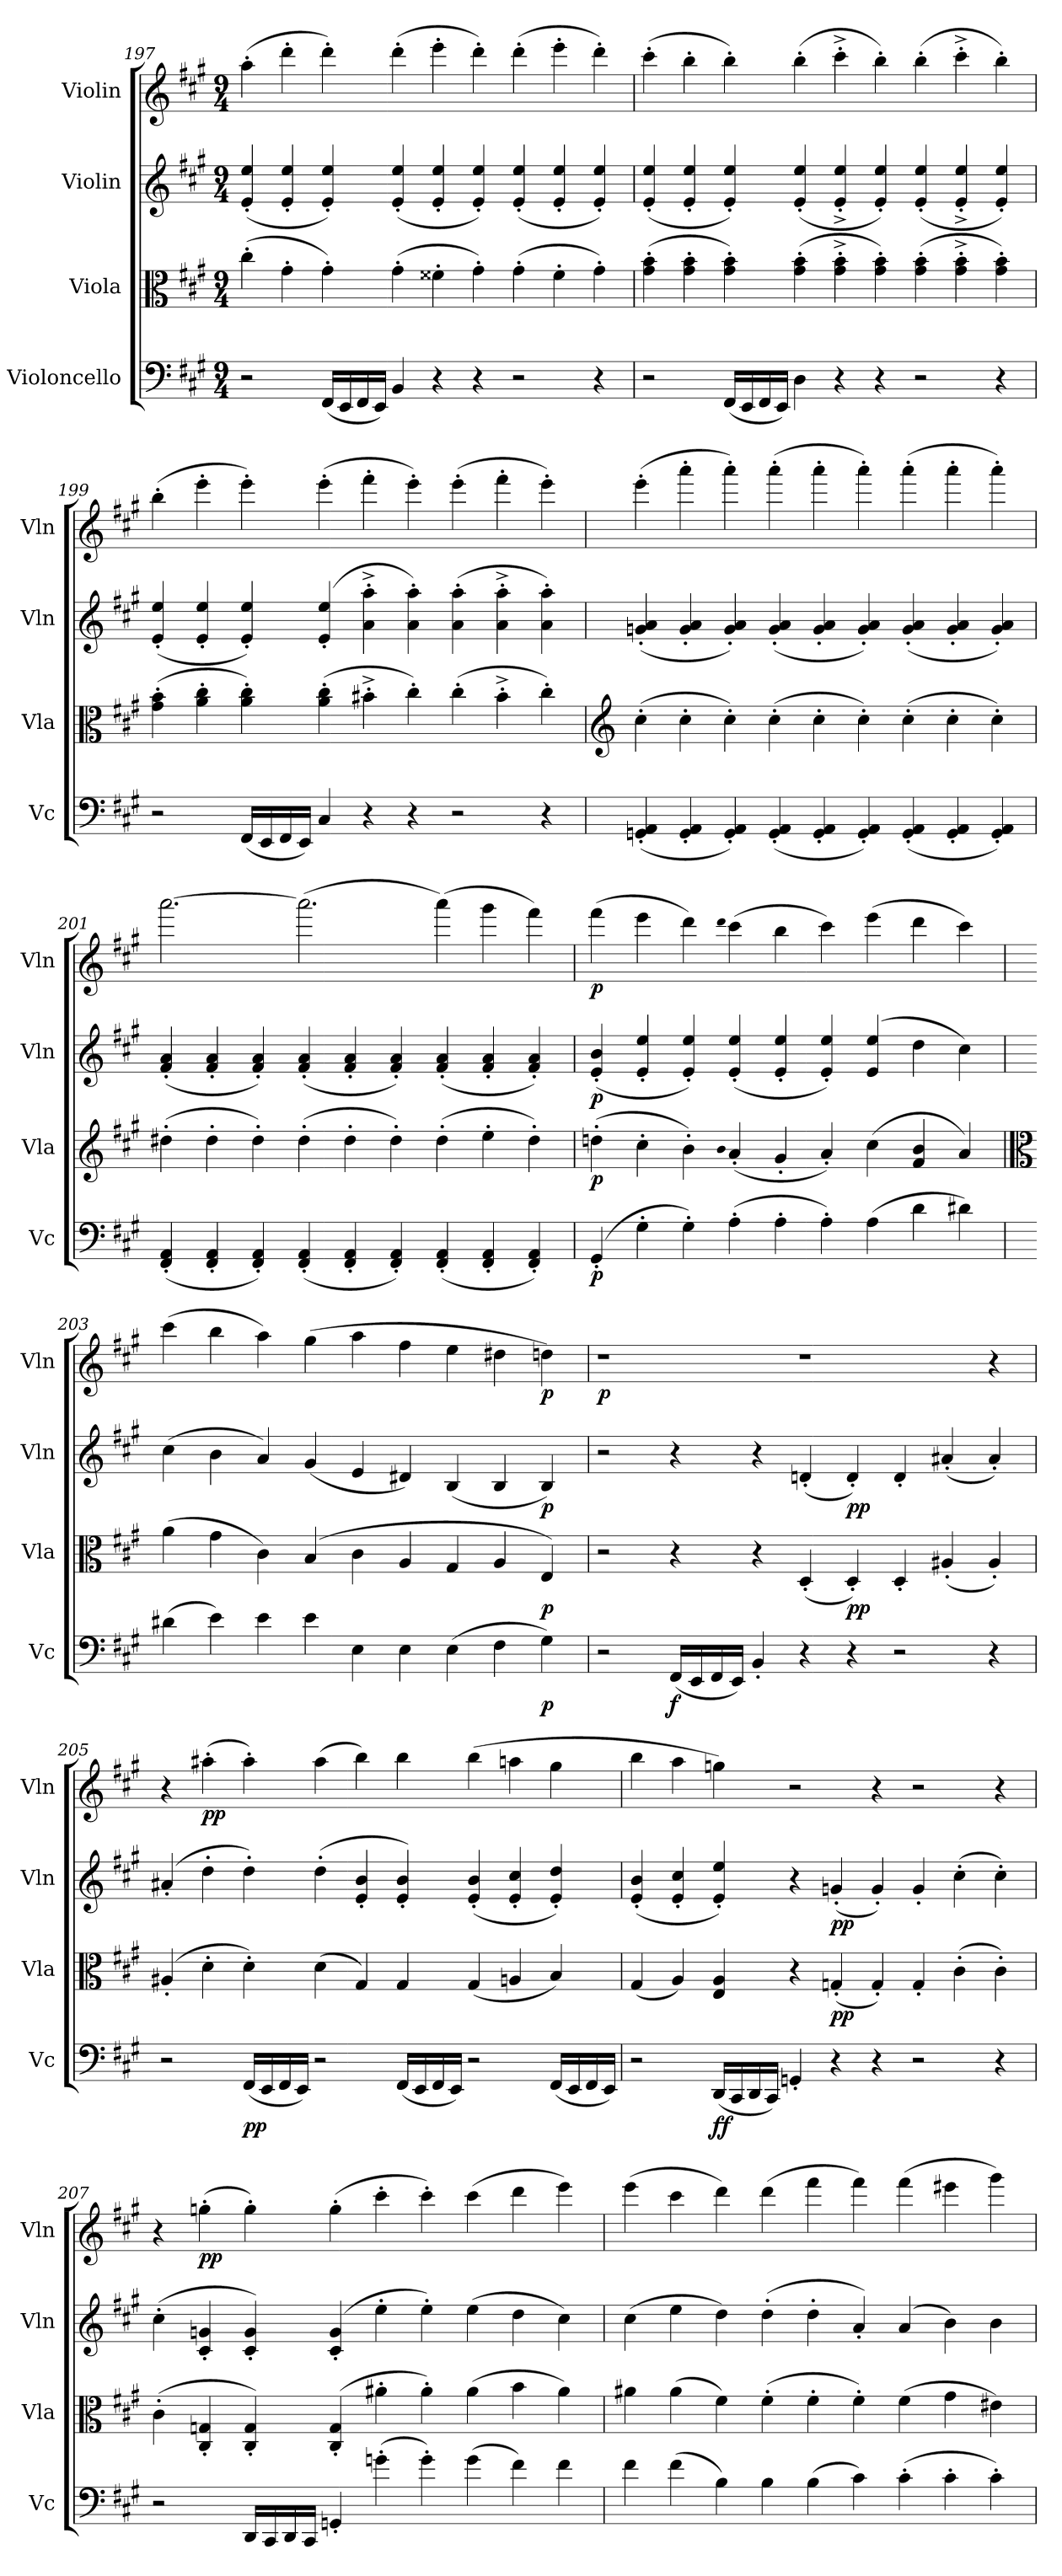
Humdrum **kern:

**kern	**dynam	**kern	**dynam	**kern	**dynam	**kern	**dynam
*part4	*part4	*part3	*part3	*part2	*part2	*part1	*part1
*staff4	*staff4	*staff3	*staff3	*staff2	*staff2	*staff1	*staff1
*I"Violoncello	*	*I"Viola	*	*I"Violin	*	*I"Violin	*
*I'Vc	*	*I'Vla	*	*I'Vln	*	*I'Vln	*
*clefF4	*	*clefC3	*	*clefG2	*	*clefG2	*
*k[f#c#g#]	*	*k[f#c#g#]	*	*k[f#c#g#]	*	*k[f#c#g#]	*
*A:	*	*A:	*	*A:	*	*A:	*
*M9/4	*	*M9/4	*	*M9/4	*	*M9/4	*
=197	=197	=197	=197	=197	=197	=197	=197
2r	.	(4cc#'\	.	(4e'/ 4ee'/	.	(4aa'\	.
.	.	4g#'\	.	4e'/ 4ee'/	.	4ddd'\	.
(16FF#/LL	.	4g#'\)	.	4e'/ 4ee'/)	.	4ddd'\)	.
16EE/	.	.	.	.	.	.	.
16FF#/	.	.	.	.	.	.	.
16EE/JJ)	.	.	.	.	.	.	.
4BB/	.	(4g#'\	.	(4e'/ 4ee'/	.	(4ddd'\	.
4r	.	4f##X'\	.	4e'/ 4ee'/	.	4eee'\	.
4r	.	4g#'\)	.	4e'/ 4ee'/)	.	4ddd'\)	.
2r	.	(4g#'\	.	(4e'/ 4ee'/	.	(4ddd'\	.
.	.	4f##'\	.	4e'/ 4ee'/	.	4eee'\	.
4r	.	4g#'\)	.	4e'/ 4ee'/)	.	4ddd'\)	.
=198	=198	=198	=198	=198	=198	=198	=198
2r	.	(4g#'\ 4b'\	.	(4e'/ 4ee'/	.	(4ccc#'\	.
.	.	4g#'\ 4b'\	.	4e'/ 4ee'/	.	4bb'\	.
(16FF#/LL	.	4g#'\ 4b'\)	.	4e'/ 4ee'/)	.	4bb'\)	.
16EE/	.	.	.	.	.	.	.
16FF#/	.	.	.	.	.	.	.
16EE/JJ)	.	.	.	.	.	.	.
4D\	.	(4g#'\ 4b'\	.	(4e'/ 4ee'/	.	(4bb'\	.
4r	.	4g#'^\ 4b'^\	.	4e'^/ 4ee'^/	.	4ccc#'^\	.
4r	.	4g#'\ 4b'\)	.	4e'/ 4ee'/)	.	4bb'\)	.
2r	.	(4g#'\ 4b'\	.	(4e'/ 4ee'/	.	(4bb'\	.
.	.	4g#'^\ 4b'^\	.	4e'^/ 4ee'^/	.	4ccc#'^\	.
4r	.	4g#'\ 4b'\)	.	4e'/ 4ee'/)	.	4bb'\)	.
=199	=199	=199	=199	=199	=199	=199	=199
2r	.	(4g#'\ 4b'\	.	(4e'/ 4ee'/	.	(4bb'\	.
.	.	4a'\ 4cc#'\	.	4e'/ 4ee'/	.	4eee'\	.
(16FF#/LL	.	4a'\ 4cc#'\)	.	4e'/ 4ee'/)	.	4eee'\)	.
16EE/	.	.	.	.	.	.	.
16FF#/	.	.	.	.	.	.	.
16EE/JJ)	.	.	.	.	.	.	.
4C#/	.	(4a'\ 4cc#'\	.	(4e'/ 4ee'/	.	(4eee'\	.
4r	.	4b#X'^\	.	4a'^\ 4aa'^\	.	4fff#'\	.
4r	.	4cc#'\)	.	4a'\ 4aa'\)	.	4eee'\)	.
2r	.	(4cc#'\	.	(4a'\ 4aa'\	.	(4eee'\	.
.	.	4b#'^\	.	4a'^\ 4aa'^\	.	4fff#'\	.
4r	.	4cc#'\)	.	4a'\ 4aa'\)	.	4eee'\)	.
=200	=200	=200	=200	=200	=200	=200	=200
*	*	*clefG2	*	*	*	*	*
(4GGn'/ 4AA'/	.	(4cc#'\	.	(4gn'/ 4a'/	.	(4eee'\	.
4GG'/ 4AA'/	.	4cc#'\	.	4g'/ 4a'/	.	4aaa'\	.
4GG'/ 4AA'/)	.	4cc#'\)	.	4g'/ 4a'/)	.	4aaa'\)	.
(4GG'/ 4AA'/	.	(4cc#'\	.	(4g'/ 4a'/	.	(4aaa'\	.
4GG'/ 4AA'/	.	4cc#'\	.	4g'/ 4a'/	.	4aaa'\	.
4GG'/ 4AA'/)	.	4cc#'\)	.	4g'/ 4a'/)	.	4aaa'\)	.
(4GG'/ 4AA'/	.	(4cc#'\	.	(4g'/ 4a'/	.	(4aaa'\	.
4GG'/ 4AA'/	.	4cc#'\	.	4g'/ 4a'/	.	4aaa'\	.
4GG'/ 4AA'/)	.	4cc#'\)	.	4g'/ 4a'/)	.	4aaa'\)	.
=201	=201	=201	=201	=201	=201	=201	=201
(4FF#'/ 4AA'/	.	(4dd#X'\	.	(4f#'/ 4a'/	.	[2.aaa\	.
4FF#'/ 4AA'/	.	4dd#'\	.	4f#'/ 4a'/	.	.	.
4FF#'/ 4AA'/)	.	4dd#'\)	.	4f#'/ 4a'/)	.	.	.
(4FF#'/ 4AA'/	.	(4dd#'\	.	(4f#'/ 4a'/	.	(2.aaa\]	.
4FF#'/ 4AA'/	.	4dd#'\	.	4f#'/ 4a'/	.	.	.
4FF#'/ 4AA'/)	.	4dd#'\)	.	4f#'/ 4a'/)	.	.	.
(4FF#'/ 4AA'/	.	(4dd#'\	.	(4f#'/ 4a'/	.	(4aaa\)	.
4FF#'/ 4AA'/	.	4ee'\	.	4f#'/ 4a'/	.	4ggg#\	.
4FF#'/ 4AA'/)	.	4dd#'\)	.	4f#'/ 4a'/)	.	4fff#\)	.
=202	=202	=202	=202	=202	=202	=202	=202
(4GG#'/	p	(4ddn'\	p	(4e'/ 4b'/	p	(4fff#\	p
4G#'\	.	4cc#'\	.	4e'/ 4ee'/	.	4eee\	.
4G#'\)	.	4b'\)	.	4e'/ 4ee'/)	.	4ddd\)	.
.	.	qb	.	.	.	qddd	.
(4A'\	.	(4a'/	.	(4e'/ 4ee'/	.	(4ccc#\	.
4A'\	.	4g#'/	.	4e'/ 4ee'/	.	4bb\	.
4A'\)	.	4a'/)	.	4e'/ 4ee'/)	.	4ccc#\)	.
(4A\	.	(4cc#\	.	(4e/ 4ee/	.	(4eee\	.
4d\	.	4f#/ 4b/	.	4dd\	.	4ddd\	.
4d#X\)	.	4a/)	.	4cc#\)	.	4ccc#\)	.
=203	=203	=203	=203	=203	=203	=203	=203
*	*	*clefC3	*	*	*	*	*
(4d#X\	.	(4a\	.	(4cc#\	.	(4ccc#\	.
4e\)	.	4g#\	.	4b\	.	4bb\	.
4e\	.	4c#\)	.	4a/)	.	4aa\)	.
4e\	.	(4B/	.	(4g#/	.	(4gg#\	.
4E\	.	4c#\	.	4e/	.	4aa\	.
4E\	.	4A/	.	4d#X/)	.	4ff#\	.
(4E\	.	4G#/	.	(4B/	.	4ee\	.
4F#\	.	4A/	.	4B/	.	4dd#X\	.
4G#\)	p	4E/)	p	4B/)	p	4ddn\)	p
=204	=204	=204	=204	=204	=204	=204	=204
2r	.	2r	.	2r	.	1r	p
(16FF#/LL	f	4r	.	4r	.	.	.
16EE/	.	.	.	.	.	.	.
16FF#/	.	.	.	.	.	.	.
16EE/JJ)	.	.	.	.	.	.	.
4BB'/	.	4r	.	4r	.	.	.
4r	.	(4D'/	.	(4dn'/	.	1r	.
4r	.	4D'/)	pp	4d'/)	pp	.	.
2r	.	4D'/	.	4d'/	.	.	.
.	.	(4A#X'/	.	(4a#X'/	.	.	.
4r	.	4A#'/)	.	4a#'/)	.	4r	.
=205	=205	=205	=205	=205	=205	=205	=205
2r	.	(4A#X'/	.	(4a#X'/	.	4r	.
.	.	4d'\	.	4dd'\	.	(4aa#X'\	pp
(16FF#/LL	pp	4d'\)	.	4dd'\)	.	4aa#'\)	.
16EE/	.	.	.	.	.	.	.
16FF#/	.	.	.	.	.	.	.
16EE/JJ)	.	.	.	.	.	.	.
2r	.	(4d\	.	(4dd'\	.	(4aa#\	.
.	.	4G#/)	.	4e'/ 4b'/	.	4bb\)	.
(16FF#/LL	.	4G#/	.	4e'/ 4b'/)	.	4bb\	.
16EE/	.	.	.	.	.	.	.
16FF#/	.	.	.	.	.	.	.
16EE/JJ)	.	.	.	.	.	.	.
2r	.	(4G#/	.	(4e'/ 4b'/	.	(4bb\	.
.	.	4An/	.	4e'/ 4cc#'/	.	4aan\	.
(16FF#/LL	.	4B/)	.	4e'/ 4dd'/)	.	4gg#\	.
16EE/	.	.	.	.	.	.	.
16FF#/	.	.	.	.	.	.	.
16EE/JJ)	.	.	.	.	.	.	.
=206	=206	=206	=206	=206	=206	=206	=206
2r	.	(4G#/	.	(4e'/ 4b'/	.	4bb\	.
.	.	4A/)	.	4e'/ 4cc#'/	.	4aa\	.
(16DD/LL	ff	4E/ 4A/	.	4e'/ 4ee'/)	.	4ggn\)	.
16CC#/	.	.	.	.	.	.	.
16DD/	.	.	.	.	.	.	.
16CC#/JJ)	.	.	.	.	.	.	.
4GGn'/	.	4r	.	4r	.	2r	.
4r	.	(4Gn'/	pp	(4gn'/	pp	.	.
4r	.	4G'/)	.	4g'/)	.	4r	.
2r	.	4G'/	.	4g'/	.	2r	.
.	.	(4c#'\	.	(4cc#'\	.	.	.
4r	.	4c#'\)	.	4cc#'\)	.	4r	.
=207	=207	=207	=207	=207	=207	=207	=207
2r	.	(4c#'\	.	(4cc#'\	.	4r	.
.	.	4C#'/ 4Gn'/	.	4c#'/ 4gn'/	.	(4ggn'\	pp
16DD/LL	.	4C#'/ 4G'/)	.	4c#'/ 4g'/)	.	4gg'\)	.
16CC#/	.	.	.	.	.	.	.
16DD/	.	.	.	.	.	.	.
16CC#/JJ	.	.	.	.	.	.	.
4GGn'/	.	(4C#'/ 4G'/	.	(4c#'/ 4g'/	.	(4gg'\	.
(4gn'\	.	4a#X'\	.	4ee'\	.	4ccc#'\	.
4g'\)	.	4a#'\)	.	4ee'\)	.	4ccc#'\)	.
(4g\	.	(4a#\	.	(4ee\	.	(4ccc#\	.
4f#\)	.	4b\	.	4dd\	.	4ddd\	.
4f#\	.	4a#\)	.	4cc#\)	.	4eee\)	.
=208	=208	=208	=208	=208	=208	=208	=208
4f#\	.	4a#X\	.	(4cc#\	.	(4eee\	.
(4f#\	.	(4a#\	.	4ee\	.	4ccc#\	.
4B\)	.	4f#\)	.	4dd\)	.	4ddd\)	.
4B\	.	(4f#'\	.	(4dd'\	.	(4ddd\	.
(4B\	.	4f#'\	.	4dd'\	.	4fff#\	.
4c#\)	.	4f#'\)	.	4a'/)	.	4fff#\)	.
(4c#'\	.	(4f#\	.	(4a/	.	(4fff#\	.
4c#'\	.	4g#\	.	4b\)	.	4eee#X\	.
4c#'\)	.	4e#X\)	.	4b\	.	4ggg#\)	.
=	=	=	=	=	=	=	=
*-	*-	*-	*-	*-	*-	*-	*-
